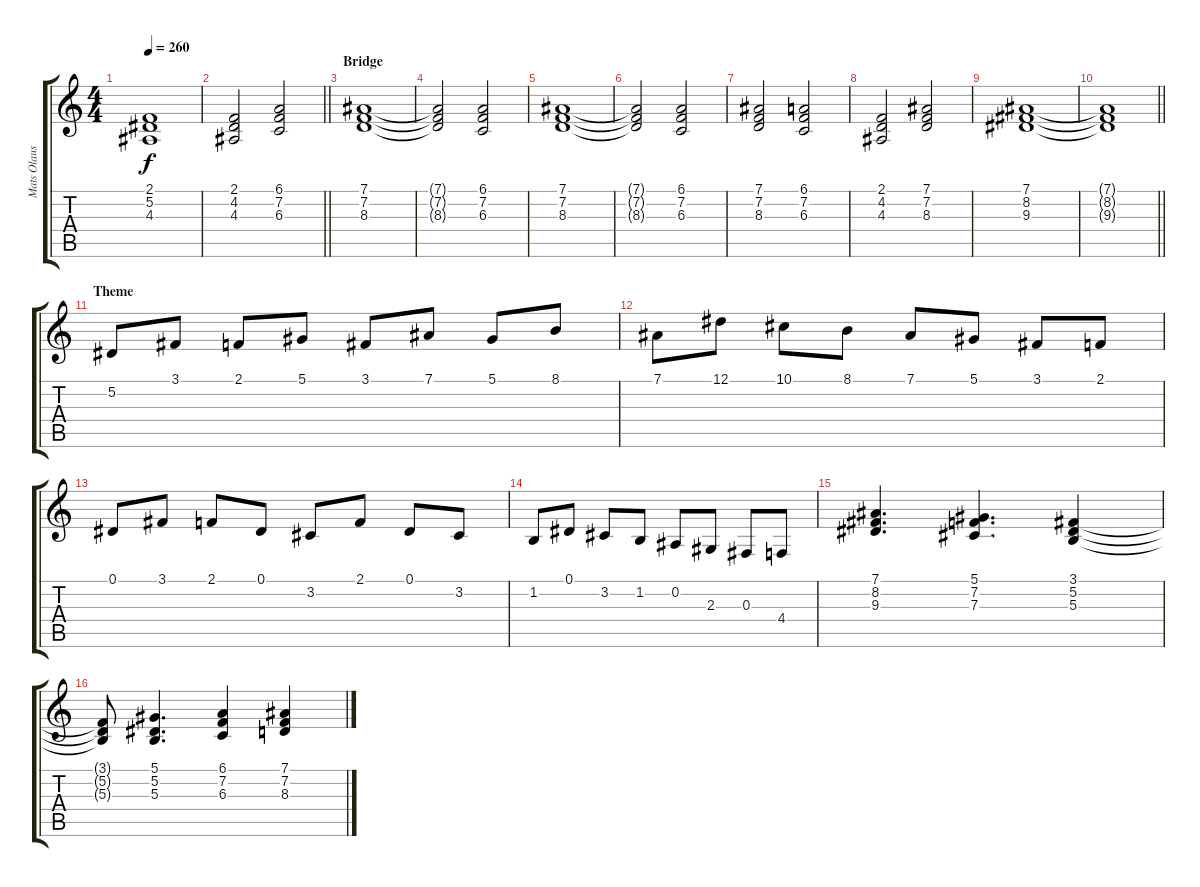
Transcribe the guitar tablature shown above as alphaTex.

\track ("Mats Olausson" "Mats Olaus") {instrument percussiveorgan}
\staff {score tabs}
\tuning (Eb4 Bb3 Gb3 Db3 Ab2 Eb2) {hide}
\ts (4 4)
\tempo 260
\clef g2
\ks c
(2.1 5.2 4.3).1{dy f} |
\barLineRight lightlight
(2.1 4.2 4.3).2 (6.1 7.2 6.3).2 |
\section ("" "Bridge")
(7.1 7.2 8.3).1 |
(7.1{t} 7.2{t} 8.3{t}).2 (6.1 7.2 6.3).2 |
(7.1 7.2 8.3).1 |
(7.1{t} 7.2{t} 8.3{t}).2 (6.1 7.2 6.3).2 |
(7.1 7.2 8.3).2 (6.1 7.2 6.3).2 |
(2.1 4.2 4.3).2 (7.1 7.2 8.3).2 |
(7.1 8.2 9.3).1 |
\barLineRight lightlight
(7.1{t} 8.2{t} 9.3{t}).1 |
\section ("" "Theme")
5.2.8 3.1.8 2.1.8 5.1.8 3.1.8 7.1.8 5.1.8 8.1.8 |
7.1.8 12.1.8 10.1.8 8.1.8 7.1.8 5.1.8 3.1.8 2.1.8 |
0.1.8 3.1.8 2.1.8 0.1.8 3.2.8 2.1.8 0.1.8 3.2.8 |
1.2.8 0.1.8 3.2.8 1.2.8 0.2.8 2.3.8 0.3.8 4.4.8 |
(7.1 8.2 9.3).4{d} (5.1 7.2 7.3).4{d} (3.1 5.2 5.3).4 |
(3.1{t} 5.2{t} 5.3{t}).8 (5.1 5.2 5.3).4{d} (6.1 7.2 6.3).4 (7.1 7.2 8.3).4
